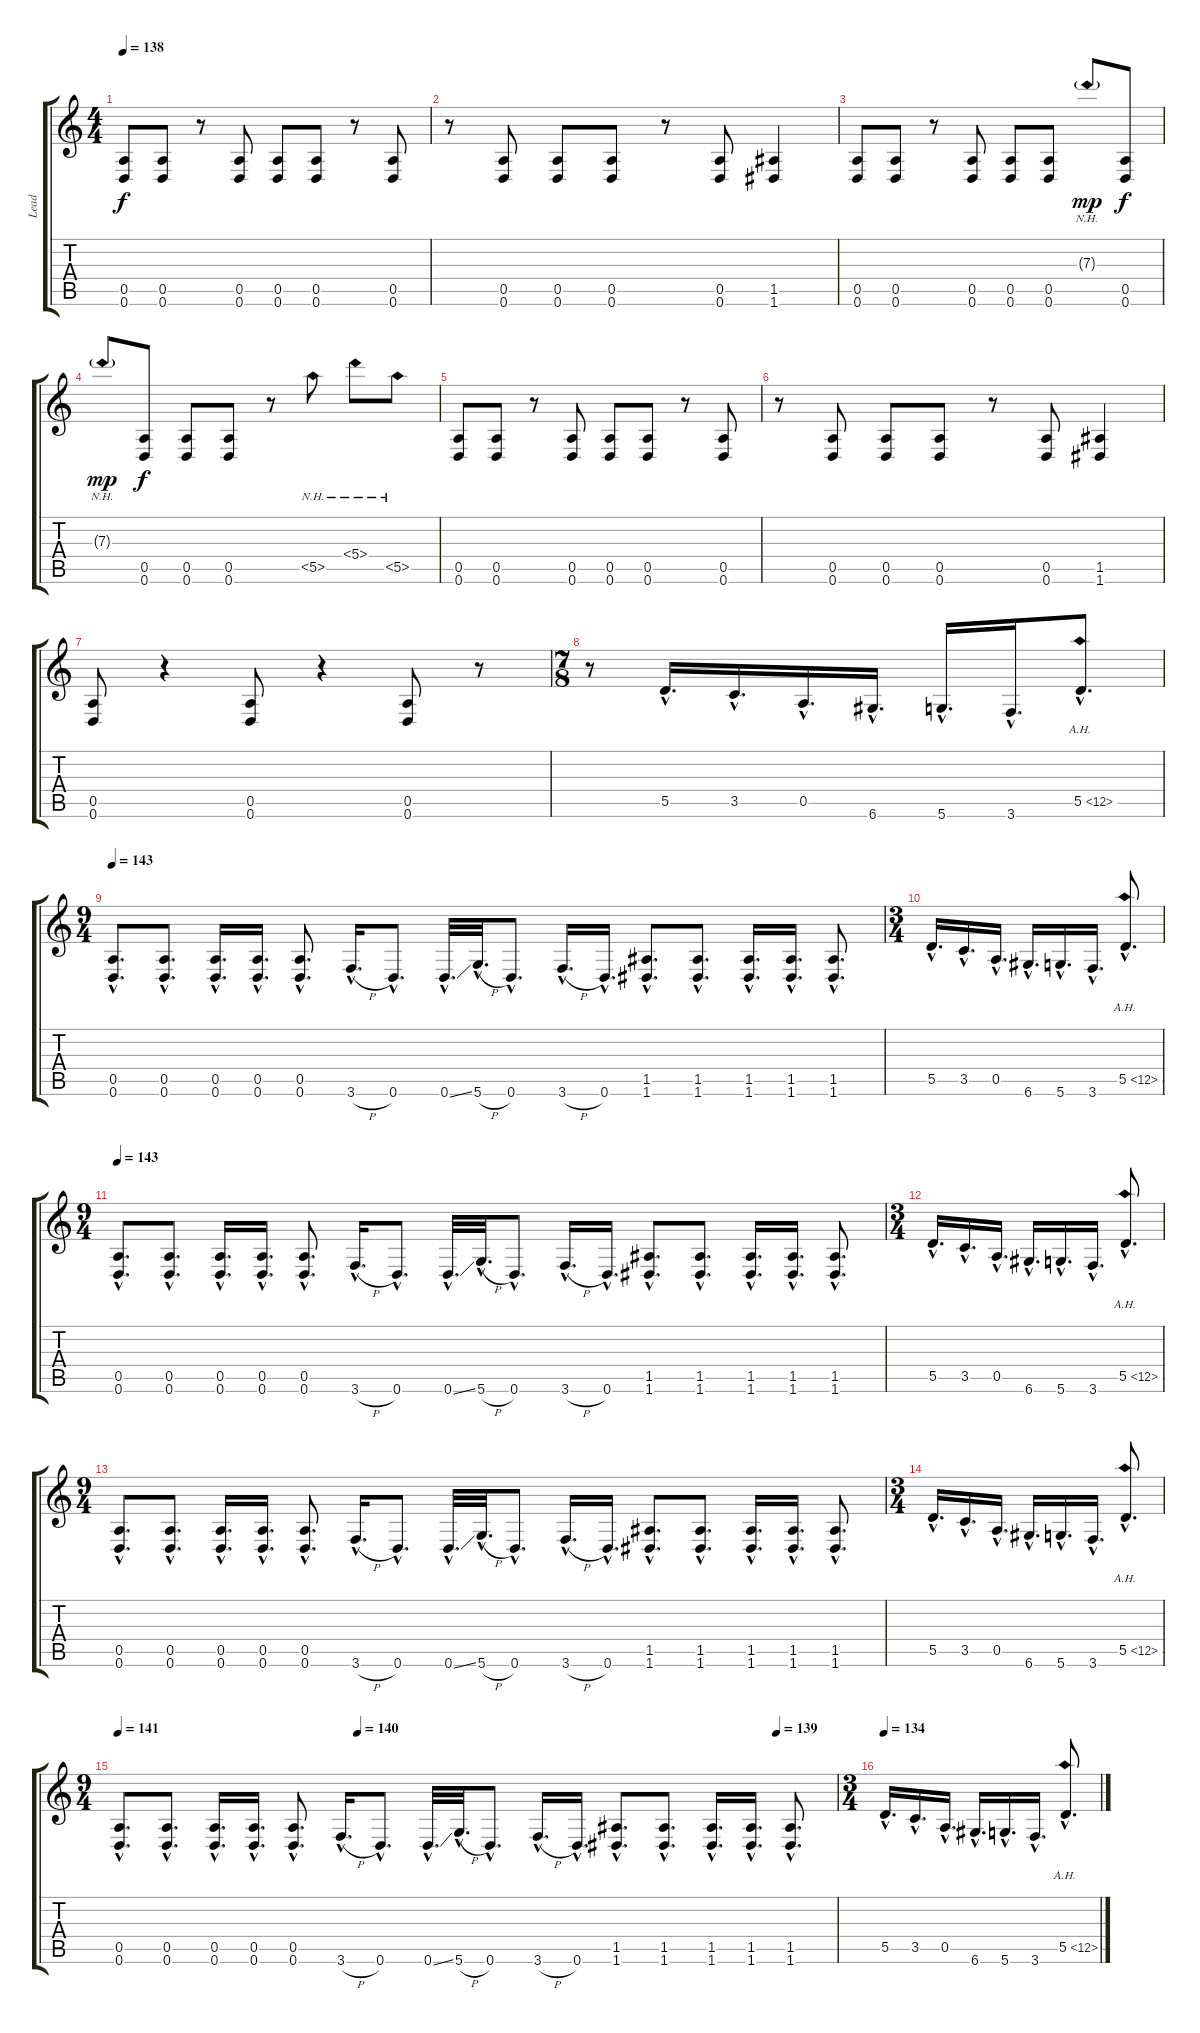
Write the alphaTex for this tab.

\track ("Lead" "Lead") {instrument overdrivenguitar}
\staff {score tabs}
\tuning (E4 B3 G3 D3 A2 D2) {hide}
\ts (4 4)
\tempo 138
\clef g2
\ks c
(0.5 0.6).8{dy f} (0.5 0.6).8 r.8 (0.5 0.6).8 (0.5 0.6).8 (0.5 0.6).8 r.8 (0.5 0.6).8 |
r.8 (0.5 0.6).8 (0.5 0.6).8 (0.5 0.6).8 r.8 (0.5 0.6).8 (1.5 1.6).4 |
(0.5 0.6).8 (0.5 0.6).8 r.8 (0.5 0.6).8 (0.5 0.6).8 (0.5 0.6).8 7.3{nh g}.8{dy mp} (0.5 0.6).8{dy f} |
7.3{nh g}.8{dy mp} (0.5 0.6).8{dy f} (0.5 0.6).8 (0.5 0.6).8 r.8 5.5{nh}.8 5.4{nh}.8 5.5{nh}.8 |
(0.5 0.6).8 (0.5 0.6).8 r.8 (0.5 0.6).8 (0.5 0.6).8 (0.5 0.6).8 r.8 (0.5 0.6).8 |
r.8 (0.5 0.6).8 (0.5 0.6).8 (0.5 0.6).8 r.8 (0.5 0.6).8 (1.5 1.6).4 |
(0.5 0.6).8 r.4 (0.5 0.6).8 r.4 (0.5 0.6).8 r.8 |
\ts (7 8)
r.8 5.5{hac}.16{d} 3.5{hac}.16{d} 0.5{hac}.16{d} 6.6{hac}.16{d} 5.6{hac}.16{d} 3.6{hac}.16{d} 5.5{ah 7 hac}.8{d} |
\ts (9 4)
\tempo 143
(0.5{hac} 0.6{hac}).8{d} (0.5{hac} 0.6{hac}).8{d} (0.5{hac} 0.6{hac}).16{d} (0.5{hac} 0.6{hac}).16{d} (0.5{hac} 0.6{hac}).8{d} 3.6{h hac}.16{d} 0.6{hac}.8{d} 0.6{ss hac}.32{d} 5.6{h hac}.32{d} 0.6{hac}.8{d} 3.6{h hac}.16{d} 0.6{hac}.16{d} (1.5{hac} 1.6{hac}).8{d} (1.5{hac} 1.6{hac}).8{d} (1.5{hac} 1.6{hac}).16{d} (1.5{hac} 1.6{hac}).16{d} (1.5{hac} 1.6{hac}).8{d} |
\ts (3 4)
5.5{hac}.16{d} 3.5{hac}.16{d} 0.5{hac}.16{d} 6.6{hac}.16{d} 5.6{hac}.16{d} 3.6{hac}.16{d} 5.5{ah 7 hac}.8{d} |
\ts (9 4)
\tempo 143
(0.5{hac} 0.6{hac}).8{d} (0.5{hac} 0.6{hac}).8{d} (0.5{hac} 0.6{hac}).16{d} (0.5{hac} 0.6{hac}).16{d} (0.5{hac} 0.6{hac}).8{d} 3.6{h hac}.16{d} 0.6{hac}.8{d} 0.6{ss hac}.32{d} 5.6{h hac}.32{d} 0.6{hac}.8{d} 3.6{h hac}.16{d} 0.6{hac}.16{d} (1.5{hac} 1.6{hac}).8{d} (1.5{hac} 1.6{hac}).8{d} (1.5{hac} 1.6{hac}).16{d} (1.5{hac} 1.6{hac}).16{d} (1.5{hac} 1.6{hac}).8{d} |
\ts (3 4)
5.5{hac}.16{d} 3.5{hac}.16{d} 0.5{hac}.16{d} 6.6{hac}.16{d} 5.6{hac}.16{d} 3.6{hac}.16{d} 5.5{ah 7 hac}.8{d} |
\ts (9 4)
(0.5{hac} 0.6{hac}).8{d} (0.5{hac} 0.6{hac}).8{d} (0.5{hac} 0.6{hac}).16{d} (0.5{hac} 0.6{hac}).16{d} (0.5{hac} 0.6{hac}).8{d} 3.6{h hac}.16{d} 0.6{hac}.8{d} 0.6{ss hac}.32{d} 5.6{h hac}.32{d} 0.6{hac}.8{d} 3.6{h hac}.16{d} 0.6{hac}.16{d} (1.5{hac} 1.6{hac}).8{d} (1.5{hac} 1.6{hac}).8{d} (1.5{hac} 1.6{hac}).16{d} (1.5{hac} 1.6{hac}).16{d} (1.5{hac} 1.6{hac}).8{d} |
\ts (3 4)
5.5{hac}.16{d} 3.5{hac}.16{d} 0.5{hac}.16{d} 6.6{hac}.16{d} 5.6{hac}.16{d} 3.6{hac}.16{d} 5.5{ah 7 hac}.8{d} |
\ts (9 4)
\tempo 141
\tempo (140 0.3333333333333333)
\tempo (139 0.9166666666666666)
(0.5{hac} 0.6{hac}).8{d} (0.5{hac} 0.6{hac}).8{d} (0.5{hac} 0.6{hac}).16{d} (0.5{hac} 0.6{hac}).16{d} (0.5{hac} 0.6{hac}).8{d} 3.6{h hac}.16{d} 0.6{hac}.8{d} 0.6{ss hac}.32{d} 5.6{h hac}.32{d} 0.6{hac}.8{d} 3.6{h hac}.16{d} 0.6{hac}.16{d} (1.5{hac} 1.6{hac}).8{d} (1.5{hac} 1.6{hac}).8{d} (1.5{hac} 1.6{hac}).16{d} (1.5{hac} 1.6{hac}).16{d} (1.5{hac} 1.6{hac}).8{d} |
\ts (3 4)
\tempo 136
\tempo 134
5.5{hac}.16{d} 3.5{hac}.16{d} 0.5{hac}.16{d} 6.6{hac}.16{d} 5.6{hac}.16{d} 3.6{hac}.16{d} 5.5{ah 7 hac}.8{d}
